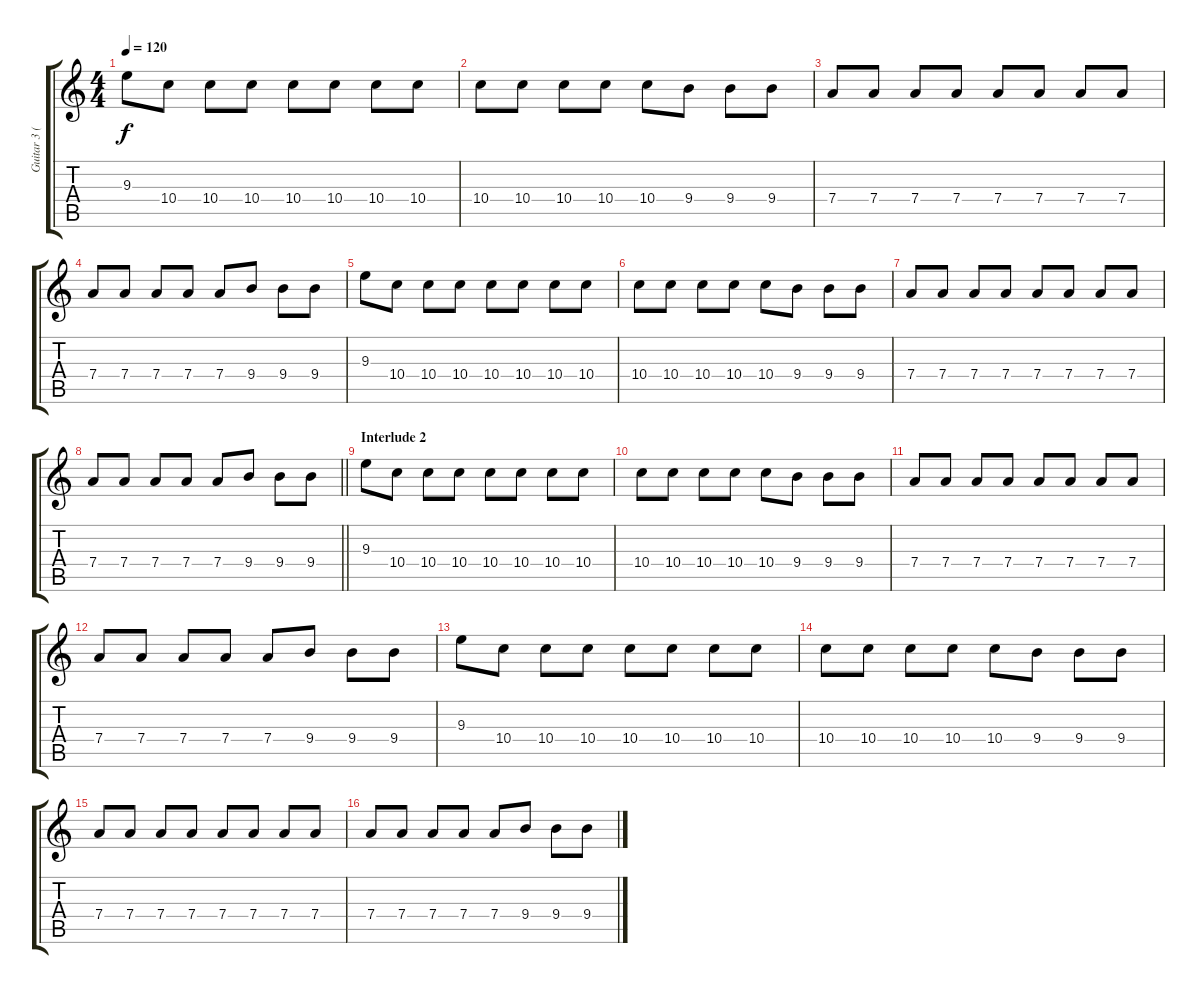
\track ("Guitar 3 (overdub)" "Guitar 3 (") {instrument distortionguitar}
\staff {score tabs}
\tuning (E4 B3 G3 D3 A2 E2) {hide}
\ts (4 4)
\tempo 120
\clef g2
\ks c
9.3.8{dy f} 10.4.8 10.4.8 10.4.8 10.4.8 10.4.8 10.4.8 10.4.8 |
10.4.8 10.4.8 10.4.8 10.4.8 10.4.8 9.4.8 9.4.8 9.4.8 |
7.4.8 7.4.8 7.4.8 7.4.8 7.4.8 7.4.8 7.4.8 7.4.8 |
7.4.8 7.4.8 7.4.8 7.4.8 7.4.8 9.4.8 9.4.8 9.4.8 |
9.3.8 10.4.8 10.4.8 10.4.8 10.4.8 10.4.8 10.4.8 10.4.8 |
10.4.8 10.4.8 10.4.8 10.4.8 10.4.8 9.4.8 9.4.8 9.4.8 |
7.4.8 7.4.8 7.4.8 7.4.8 7.4.8 7.4.8 7.4.8 7.4.8 |
\barLineRight lightlight
7.4.8 7.4.8 7.4.8 7.4.8 7.4.8 9.4.8 9.4.8 9.4.8 |
\section ("" "Interlude 2")
9.3.8{volume 10} 10.4.8 10.4.8 10.4.8 10.4.8 10.4.8 10.4.8 10.4.8 |
10.4.8 10.4.8 10.4.8 10.4.8 10.4.8 9.4.8 9.4.8 9.4.8 |
7.4.8 7.4.8 7.4.8 7.4.8 7.4.8 7.4.8 7.4.8 7.4.8 |
7.4.8 7.4.8 7.4.8 7.4.8 7.4.8 9.4.8 9.4.8 9.4.8 |
9.3.8 10.4.8 10.4.8 10.4.8 10.4.8 10.4.8 10.4.8 10.4.8 |
10.4.8 10.4.8 10.4.8 10.4.8 10.4.8 9.4.8 9.4.8 9.4.8 |
7.4.8 7.4.8 7.4.8 7.4.8 7.4.8 7.4.8 7.4.8 7.4.8 |
7.4.8 7.4.8 7.4.8 7.4.8 7.4.8 9.4.8 9.4.8 9.4.8
